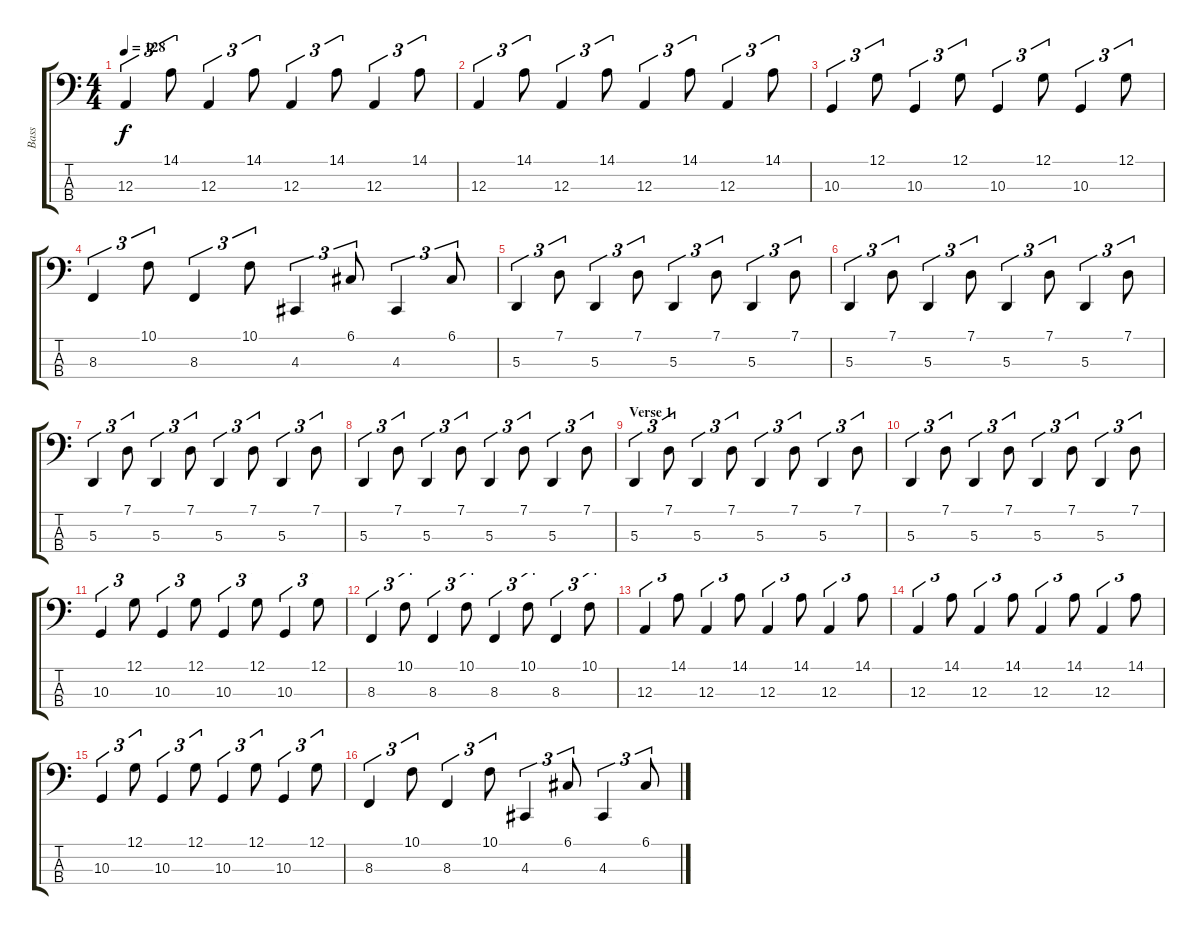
\track ("Bass" "Bass") {instrument synthbrass1}
\staff {score tabs}
\tuning (G2 D2 A1 E1) {hide}
\ts (4 4)
\tempo 128
\clef f4
\ks c
12.3.4{tu (3 2) dy f} 14.1.8{tu (3 2)} 12.3.4{tu (3 2)} 14.1.8{tu (3 2)} 12.3.4{tu (3 2)} 14.1.8{tu (3 2)} 12.3.4{tu (3 2)} 14.1.8{tu (3 2)} |
12.3.4{tu (3 2)} 14.1.8{tu (3 2)} 12.3.4{tu (3 2)} 14.1.8{tu (3 2)} 12.3.4{tu (3 2)} 14.1.8{tu (3 2)} 12.3.4{tu (3 2)} 14.1.8{tu (3 2)} |
10.3.4{tu (3 2)} 12.1.8{tu (3 2)} 10.3.4{tu (3 2)} 12.1.8{tu (3 2)} 10.3.4{tu (3 2)} 12.1.8{tu (3 2)} 10.3.4{tu (3 2)} 12.1.8{tu (3 2)} |
8.3.4{tu (3 2)} 10.1.8{tu (3 2)} 8.3.4{tu (3 2)} 10.1.8{tu (3 2)} 4.3.4{tu (3 2)} 6.1.8{tu (3 2)} 4.3.4{tu (3 2)} 6.1.8{tu (3 2)} |
5.3.4{tu (3 2)} 7.1.8{tu (3 2)} 5.3.4{tu (3 2)} 7.1.8{tu (3 2)} 5.3.4{tu (3 2)} 7.1.8{tu (3 2)} 5.3.4{tu (3 2)} 7.1.8{tu (3 2)} |
5.3.4{tu (3 2)} 7.1.8{tu (3 2)} 5.3.4{tu (3 2)} 7.1.8{tu (3 2)} 5.3.4{tu (3 2)} 7.1.8{tu (3 2)} 5.3.4{tu (3 2)} 7.1.8{tu (3 2)} |
5.3.4{tu (3 2)} 7.1.8{tu (3 2)} 5.3.4{tu (3 2)} 7.1.8{tu (3 2)} 5.3.4{tu (3 2)} 7.1.8{tu (3 2)} 5.3.4{tu (3 2)} 7.1.8{tu (3 2)} |
5.3.4{tu (3 2)} 7.1.8{tu (3 2)} 5.3.4{tu (3 2)} 7.1.8{tu (3 2)} 5.3.4{tu (3 2)} 7.1.8{tu (3 2)} 5.3.4{tu (3 2)} 7.1.8{tu (3 2)} |
\section ("" "Verse 1")
5.3.4{tu (3 2)} 7.1.8{tu (3 2)} 5.3.4{tu (3 2)} 7.1.8{tu (3 2)} 5.3.4{tu (3 2)} 7.1.8{tu (3 2)} 5.3.4{tu (3 2)} 7.1.8{tu (3 2)} |
5.3.4{tu (3 2)} 7.1.8{tu (3 2)} 5.3.4{tu (3 2)} 7.1.8{tu (3 2)} 5.3.4{tu (3 2)} 7.1.8{tu (3 2)} 5.3.4{tu (3 2)} 7.1.8{tu (3 2)} |
10.3.4{tu (3 2)} 12.1.8{tu (3 2)} 10.3.4{tu (3 2)} 12.1.8{tu (3 2)} 10.3.4{tu (3 2)} 12.1.8{tu (3 2)} 10.3.4{tu (3 2)} 12.1.8{tu (3 2)} |
8.3.4{tu (3 2)} 10.1.8{tu (3 2)} 8.3.4{tu (3 2)} 10.1.8{tu (3 2)} 8.3.4{tu (3 2)} 10.1.8{tu (3 2)} 8.3.4{tu (3 2)} 10.1.8{tu (3 2)} |
12.3.4{tu (3 2)} 14.1.8{tu (3 2)} 12.3.4{tu (3 2)} 14.1.8{tu (3 2)} 12.3.4{tu (3 2)} 14.1.8{tu (3 2)} 12.3.4{tu (3 2)} 14.1.8{tu (3 2)} |
12.3.4{tu (3 2)} 14.1.8{tu (3 2)} 12.3.4{tu (3 2)} 14.1.8{tu (3 2)} 12.3.4{tu (3 2)} 14.1.8{tu (3 2)} 12.3.4{tu (3 2)} 14.1.8{tu (3 2)} |
10.3.4{tu (3 2)} 12.1.8{tu (3 2)} 10.3.4{tu (3 2)} 12.1.8{tu (3 2)} 10.3.4{tu (3 2)} 12.1.8{tu (3 2)} 10.3.4{tu (3 2)} 12.1.8{tu (3 2)} |
8.3.4{tu (3 2)} 10.1.8{tu (3 2)} 8.3.4{tu (3 2)} 10.1.8{tu (3 2)} 4.3.4{tu (3 2)} 6.1.8{tu (3 2)} 4.3.4{tu (3 2)} 6.1.8{tu (3 2)}
